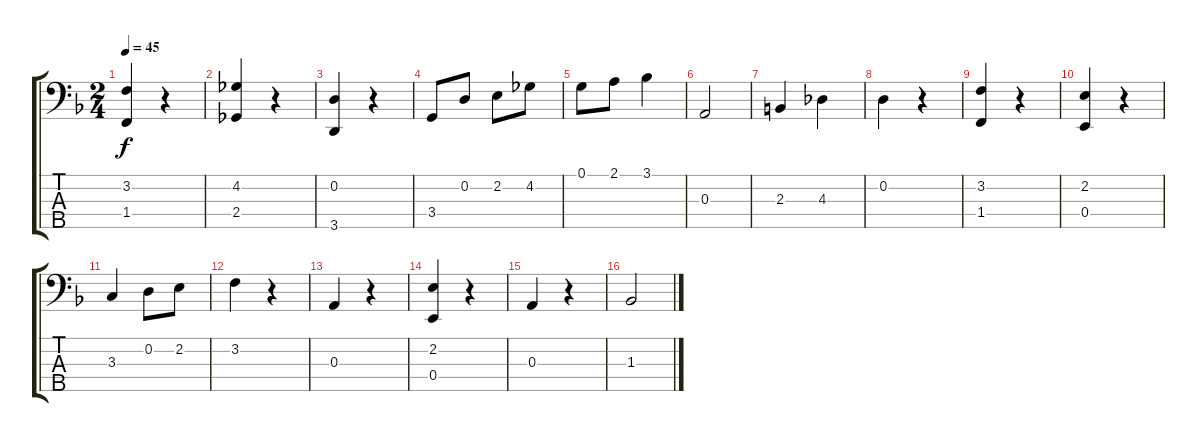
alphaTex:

\track "" {instrument electricbassfinger}
\staff {score tabs}
\tuning (G2 D2 A1 E1 B0) {hide}
\ts (2 4)
\tempo 45
\clef f4
\ks f
(3.2 1.4).4{dy f} r.4 |
(4.2 2.4).4 r.4 |
(0.2 3.5).4 r.4 |
3.4.8 0.2.8 2.2.8 4.2.8 |
0.1.8 2.1.8 3.1.4 |
0.3.2 |
2.3.4 4.3.4 |
0.2.4 r.4 |
(3.2 1.4).4 r.4 |
(2.2 0.4).4 r.4 |
3.3.4 0.2.8 2.2.8 |
3.2.4 r.4 |
0.3.4 r.4 |
(2.2 0.4).4 r.4 |
0.3.4 r.4 |
1.3.2
